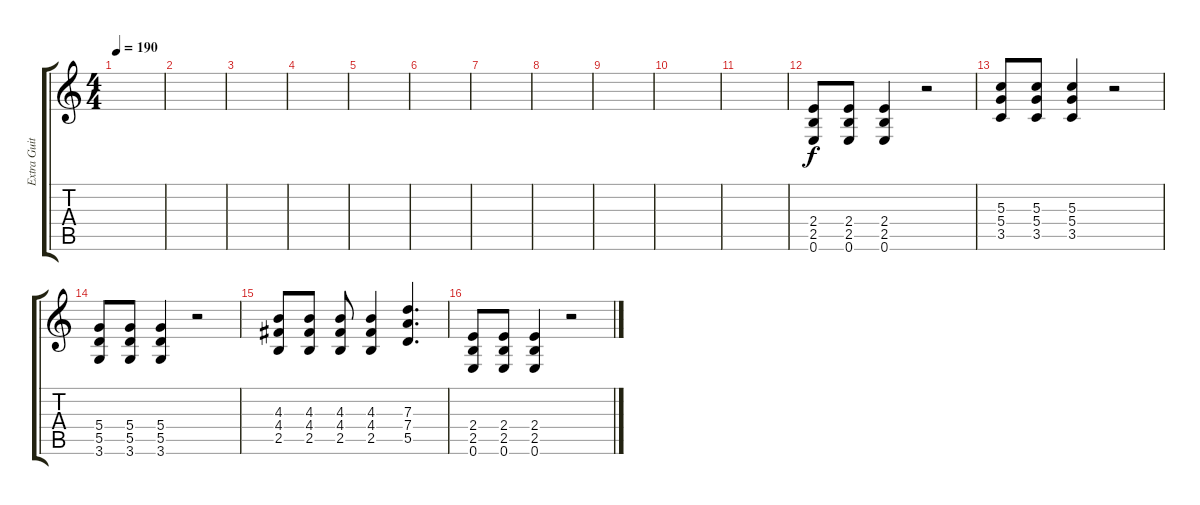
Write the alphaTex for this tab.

\track ("Extra Guitar 1 - Brownsound" "Extra Guit") {instrument distortionguitar}
\staff {score tabs}
\tuning (E4 B3 G3 D3 A2 E2) {hide}
\ts (4 4)
\tempo 190
\clef g2
\ks c
|
|
|
|
|
|
|
|
|
|
|
(2.4 2.5 0.6).8 (2.4 2.5 0.6).8 (2.4 2.5 0.6).4 r.2 |
(5.3 5.4 3.5).8 (5.3 5.4 3.5).8 (5.3 5.4 3.5).4 r.2 |
(5.4 5.5 3.6).8 (5.4 5.5 3.6).8 (5.4 5.5 3.6).4 r.2 |
(4.3 4.4 2.5).8 (4.3 4.4 2.5).8 (4.3 4.4 2.5).8 (4.3 4.4 2.5).4 (7.3 7.4 5.5).4{d} |
(2.4 2.5 0.6).8 (2.4 2.5 0.6).8 (2.4 2.5 0.6).4 r.2
